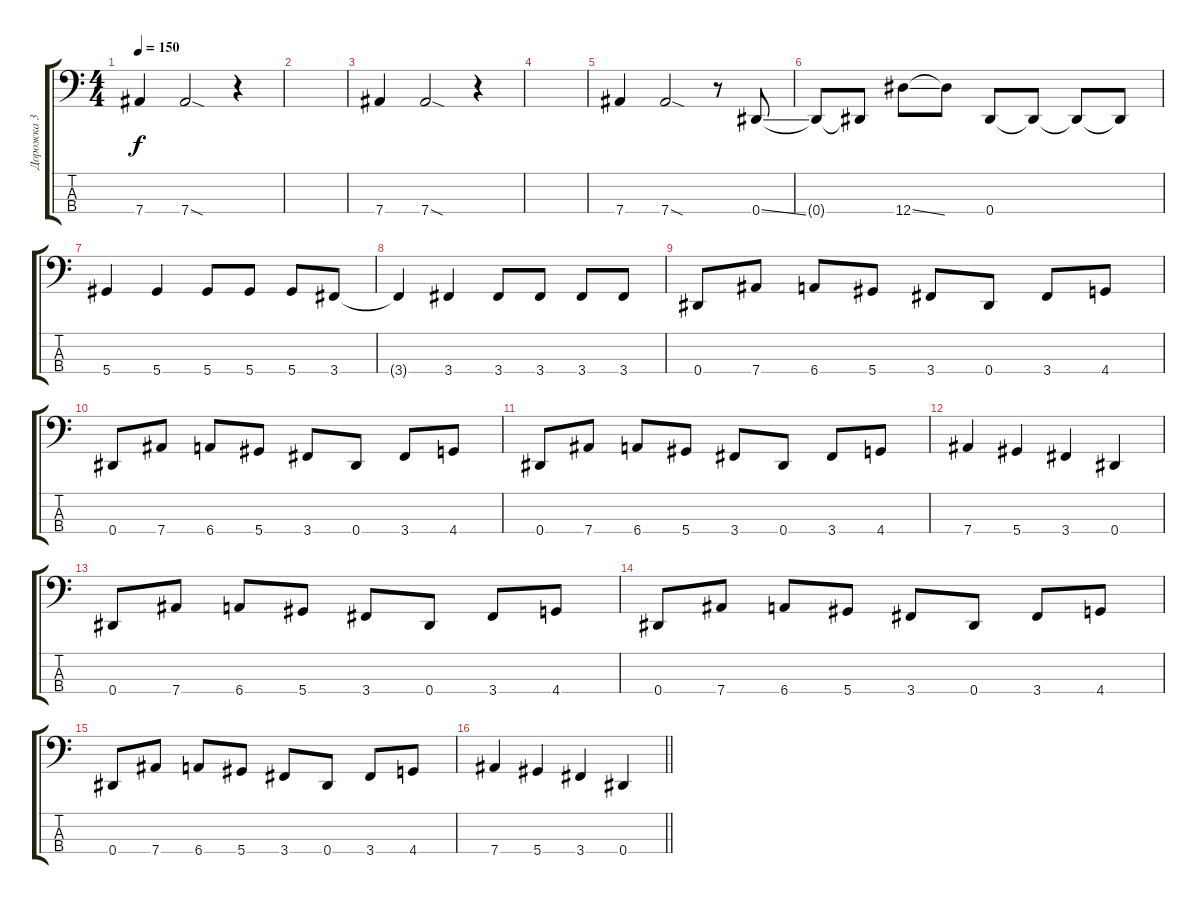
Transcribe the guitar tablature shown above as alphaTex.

\track ("Дорожка 3" "Дорожка 3") {instrument electricbassfinger}
\staff {score tabs}
\tuning (Ab2 Eb2 Bb1 Eb1) {hide}
\ts (4 4)
\tempo 150
\clef f4
\ks c
7.4.4{dy f} 7.4{sod}.2 r.4 |
|
7.4.4 7.4{sod}.2 r.4 |
|
7.4.4 7.4{sod}.2 r.8 0.4{ss}.8 |
0.4{t}.8 0.4{t}.8 12.4{ss}.8 12.4{t}.8 0.4.8 0.4{t}.8 0.4{t}.8 0.4{t}.8 |
5.4.4 5.4.4 5.4.8 5.4.8 5.4.8 3.4.8 |
3.4{t}.4 3.4.4 3.4.8 3.4.8 3.4.8 3.4.8 |
0.4.8 7.4.8 6.4.8 5.4.8 3.4.8 0.4.8 3.4.8 4.4.8 |
0.4.8 7.4.8 6.4.8 5.4.8 3.4.8 0.4.8 3.4.8 4.4.8 |
0.4.8 7.4.8 6.4.8 5.4.8 3.4.8 0.4.8 3.4.8 4.4.8 |
7.4.4 5.4.4 3.4.4 0.4.4 |
0.4.8 7.4.8 6.4.8 5.4.8 3.4.8 0.4.8 3.4.8 4.4.8 |
0.4.8 7.4.8 6.4.8 5.4.8 3.4.8 0.4.8 3.4.8 4.4.8 |
0.4.8 7.4.8 6.4.8 5.4.8 3.4.8 0.4.8 3.4.8 4.4.8 |
\barLineRight lightlight
7.4.4 5.4.4 3.4.4 0.4.4
